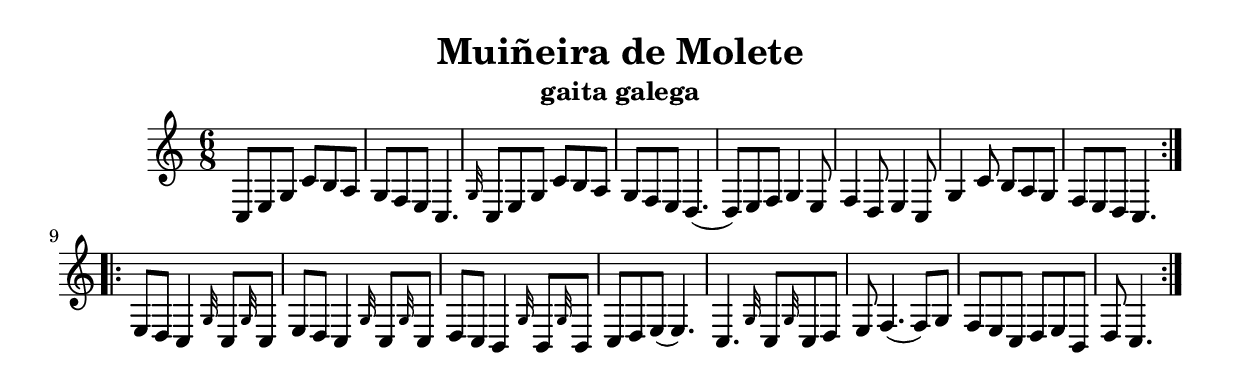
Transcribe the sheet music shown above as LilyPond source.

\version "2.8.4"
\header {
title = "Muiñeira de Molete"
%composer = "popular"
instrument = "gaita galega"
}

%
% Master file for Galician Bagpipe
%

% Copyright 2013 by Nito Martinez
%
% This program is free software: you can redistribute it and/or modify
% it under the terms of the GNU General Public License as published by
% the Free Software Foundation, either version 3 of the License, or
% (at your option) any later version.
\version "2.16.0"

pSi = { \grace { b32 } }
pSiUp = { \grace { b'32 } }
pSol = { \grace { g32 } }
pLa = { \grace { a32 } }
pSolUp = { \grace { g'32 } }
bSi = { \grace { b32 } }
bSiDown = { \grace { b,32 } }
bFa = { \grace { f32 } }
bDo = { \grace { c32 } }
bDoDown = { \grace { c,32 } }

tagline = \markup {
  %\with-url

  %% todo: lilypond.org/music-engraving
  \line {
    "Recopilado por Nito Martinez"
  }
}




peza = {
  \relative {
    \clef treble
    \time 6/8
    \repeat volta 2
    {
 
      c8 e g c b a g f e c4. \pSolUp c,8 e g c b a g f e d4.( d8 ) e f g4 e8 f4 d8 e4 c8 g'4 c8  b8 a g f e d c4.
    }
    \repeat volta 2
    {
      e8 d c4 \pSolUp c,8 \pSolUp c, e8 d c4 \pSolUp c,8 \pSolUp c, d c b4 \pSolUp b,8 \pSolUp b,8 c d 
      e8(e4.) c4. \pSolUp c,8 \pSolUp c,8 d e f4.(f8) g f e c d e b d c4.
    }
    % \alternative
    % {
    %   { c4.( c4 ) e8 }
    %   { c4 r8 r4. }
    % }
  }
}



\score {
  \peza
  \layout {}
}

\score {
  
  \unfoldRepeats {
    \peza
  }
  \midi { 
%    \tempo 4=72
  }
}
